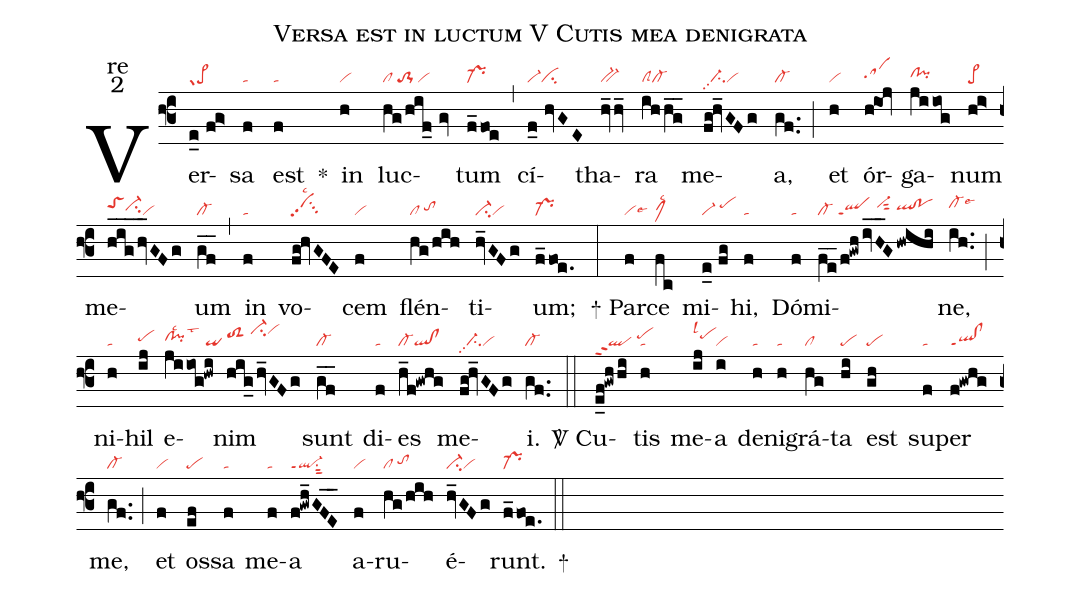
name:Versa est in luctum V Cutis mea denigrata;
office-part:re;
mode:2;
nabc-lines:1;
%%
(f3) Ver(e_0//f!g>|grpe>)sa(f|ta) est(f|ta) <sp>*</sp>() in(h|vi) luc(hg/hif_//gv|cl/to-1/vi)tum(f_1foe|pr-) (,) cí(f_0//hvGE|vi-ci)tha(hv_hv_|bv-)ra(ihhg__|clScl-) me(fg!hv_GFg|//ci-pp2vi)a,(gf..|cl-) (;)
et(h|vi) ór(hiOj|sahh)ga(jiiog|clhh!pihh)num(hi>|pe>) me(hig___hv_GFg|toShici-hhvi)um(gf__|cl-) (,)
in(f|ta) vo(fg@hvGFE|vihisu3pp2lsc2)cem(f|vi) flén(hg/hih|cl/tohh)ti(hv_GFg|ci-vi)um;(f_1foe.|pr-) (:)

<sp>+</sp> Par(f|vilse6)ce(fc|clMhhlsc2) mi(e_0//fg|vi-/pehi)hi,(f|ta)
Dó(f|ta)mi(fe__/f!gwhivH__G/hwihi|cl-/qlppt1/vi-hisut2/qlhh!pohh)ne,(ih..|cl-hilse6) (;)
ni(h|ta)hil(ij|pehh) e(jiiog!hwi|clhh!pihhlsc2lst3/qi)nim(hig_hv_GFg|toS2hi/ci-hkvihk)
sunt(gf__|cl-) di(f|ta)es(h_f!gwhg|cl-ql!cl) me(fg!hv_GFg|//ci-pp2vi)i.(gf..|cl-) (::)

<sp>V/</sp> Cu(e_f!gwh/hi|qlppt2/pehi)tis(h|ta) me(ij|pehilsl1)a(i|vi) de(h|ta)ni(h|ta)grá(hg|cl)ta(hi|pe)
est(gh|pe) su(f|ta)per(f!gwhg|ql!clppt1) me,(gf..|cl-) (;)
et(f|vi) os(ef|pe)sa(f|ta) me(f|ta)a(f!gwh_GFE__|ql-ppt1su1sut2)
a(f|vi)ru(hg/hih|cl/tohh)é(hv_GFg|ci-vi)runt.(f_1foe.|pr-) <sp>+</sp>(::)
